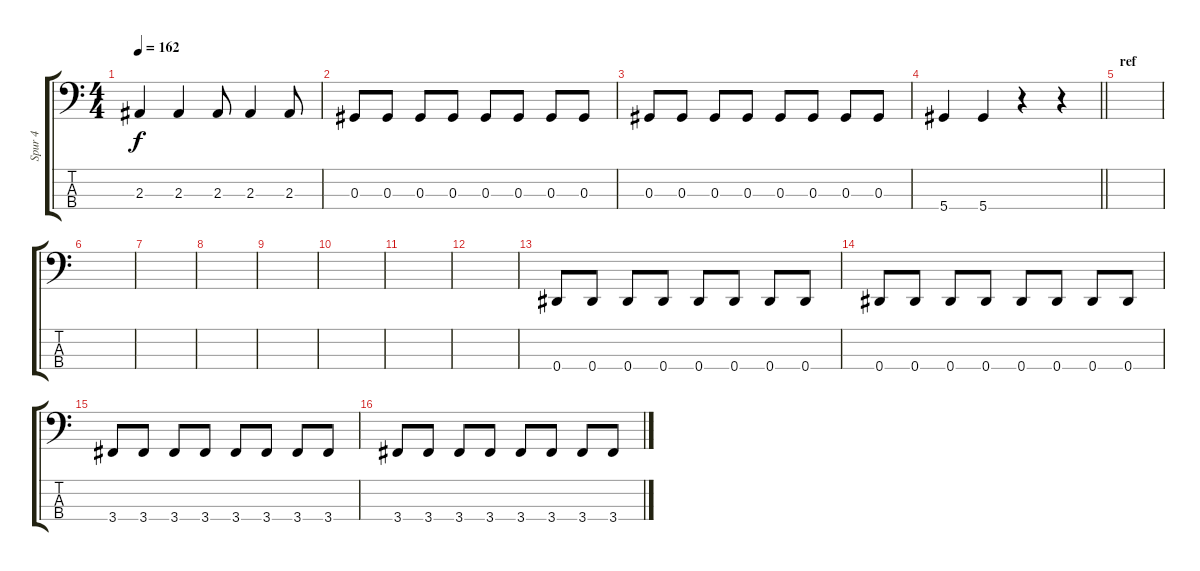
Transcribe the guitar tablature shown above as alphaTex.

\track ("Spur 4" "Spur 4") {instrument electricbasspick}
\staff {score tabs}
\tuning (Gb2 Db2 Ab1 Eb1) {hide}
\ts (4 4)
\tempo 162
\clef f4
\ks c
2.3.4{dy f} 2.3.4 2.3.8 2.3.4 2.3.8 |
0.3.8 0.3.8 0.3.8 0.3.8 0.3.8 0.3.8 0.3.8 0.3.8 |
0.3.8 0.3.8 0.3.8 0.3.8 0.3.8 0.3.8 0.3.8 0.3.8 |
\barLineRight lightlight
5.4.4 5.4.4 r.4 r.4 |
\section ("" "ref")
|
|
|
|
|
|
|
|
0.4.8 0.4.8 0.4.8 0.4.8 0.4.8 0.4.8 0.4.8 0.4.8 |
0.4.8 0.4.8 0.4.8 0.4.8 0.4.8 0.4.8 0.4.8 0.4.8 |
3.4.8 3.4.8 3.4.8 3.4.8 3.4.8 3.4.8 3.4.8 3.4.8 |
3.4.8 3.4.8 3.4.8 3.4.8 3.4.8 3.4.8 3.4.8 3.4.8
